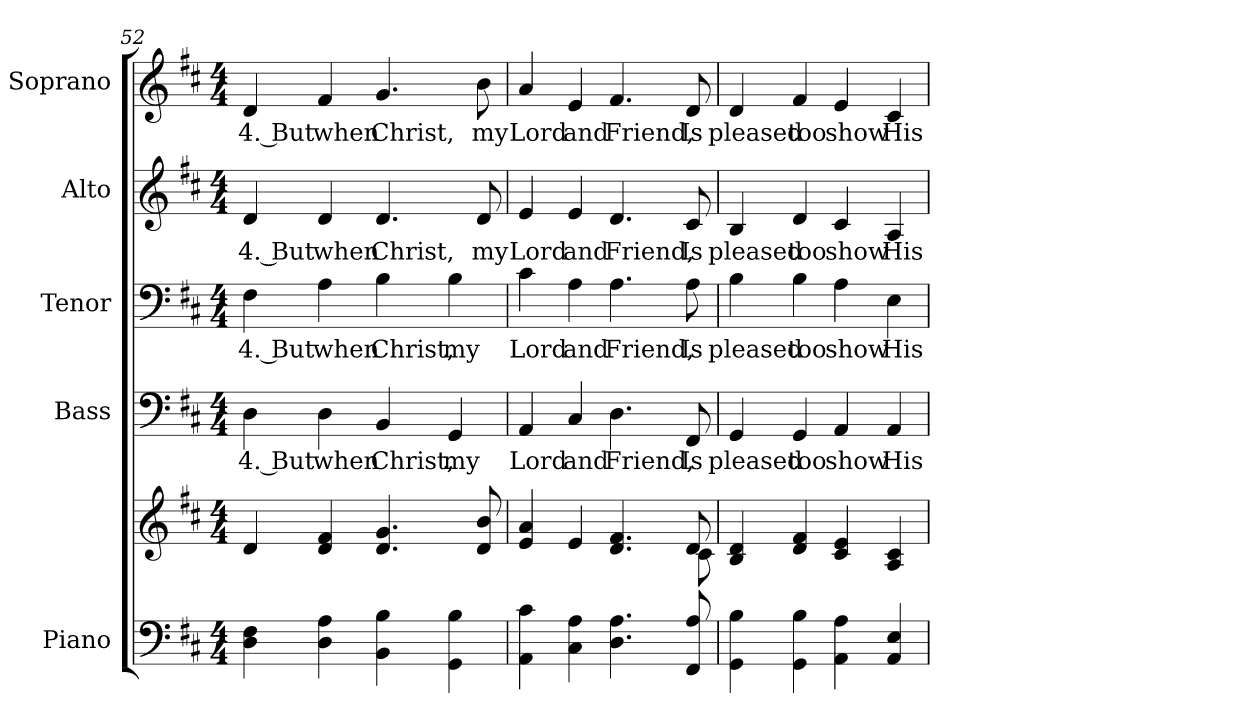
**kern	**kern	**kern	**text	**kern	**text	**kern	**text	**kern	**text
*part5	*part5	*part4	*part4	*part3	*part3	*part2	*part2	*part1	*part1
*staff6	*staff5	*staff4	*staff4	*staff3	*staff3	*staff2	*staff2	*staff1	*staff1
*I"Piano	*	*I"Bass	*	*I"Tenor	*	*I"Alto	*	*I"Soprano	*
*I'Pno.	*	*I'B.	*	*I'T.	*	*I'A.	*	*I'S.	*
*clefF4	*clefG2	*clefF4	*	*clefF4	*	*clefG2	*	*clefG2	*
*k[f#c#]	*k[f#c#]	*k[f#c#]	*	*k[f#c#]	*	*k[f#c#]	*	*k[f#c#]	*
*D:	*D:	*D:	*	*D:	*	*D:	*	*D:	*
*M4/4	*M4/4	*M4/4	*	*M4/4	*	*M4/4	*	*M4/4	*
=52	=52	=52	=52	=52	=52	=52	=52	=52	=52
!	!	!	!LO:LY:b:color=#000000	!	!	!	!	!	!
!	!	!	!	!	!LO:LY:b:color=#000000	!	!	!	!
!	!	!	!	!	!	!	!LO:LY:b:color=#000000	!	!
!	!	!	!	!	!	!	!	!	!LO:LY:b:color=#000000
4Di\ 4F#i	4di/	4Di\	4. But	4F#i\	4. But	4di/	4. But	4di/	4. But
!	!	!	!LO:LY:b:color=#000000	!	!	!	!	!	!
!	!	!	!	!	!LO:LY:b:color=#000000	!	!	!	!
!	!	!	!	!	!	!	!LO:LY:b:color=#000000	!	!
!	!	!	!	!	!	!	!	!	!LO:LY:b:color=#000000
4Di\ 4Ai	4di/ 4f#i	4Di\	when	4Ai\	when	4di/	when	4f#i/	when
!	!	!	!LO:LY:b:color=#000000	!	!	!	!	!	!
!	!	!	!	!	!LO:LY:b:color=#000000	!	!	!	!
!	!	!	!	!	!	!	!LO:LY:b:color=#000000	!	!
!	!	!	!	!	!	!	!	!	!LO:LY:b:color=#000000
4BBi\ 4Bi	4.di/ 4.gi	4BBi/	Christ,	4Bi\	Christ,	4.di/	Christ,	4.gi/	Christ,
!	!	!	!LO:LY:b:color=#000000	!	!	!	!	!	!
!	!	!	!	!	!LO:LY:b:color=#000000	!	!	!	!
4GGi\ 4Bi	.	4GGi/	my	4Bi\	my	.	.	.	.
!	!	!	!	!	!	!	!LO:LY:b:color=#000000	!	!
!	!	!	!	!	!	!	!	!	!LO:LY:b:color=#000000
.	8di/ 8bi	.	.	.	.	8di/	my	8bi\	my
!!LO:PB:g=z
=53	=53	=53	=53	=53	=53	=53	=53	=53	=53
*	*^	*	*	*	*	*	*	*	*
!	!	!	!	!LO:LY:b:color=#000000	!	!	!	!	!	!
!	!	!	!	!	!	!LO:LY:b:color=#000000	!	!	!	!
!	!	!	!	!	!	!	!	!LO:LY:b:color=#000000	!	!
!	!	!	!	!	!	!	!	!	!	!LO:LY:b:color=#000000
4AAi\ 4c#i	4ei/ 4ai	2ryy	4AAi/	Lord	4c#i\	Lord	4ei/	Lord	4ai/	Lord
!	!	!	!	!LO:LY:b:color=#000000	!	!	!	!	!	!
!	!	!	!	!	!	!LO:LY:b:color=#000000	!	!	!	!
!	!	!	!	!	!	!	!	!LO:LY:b:color=#000000	!	!
!	!	!	!	!	!	!	!	!	!	!LO:LY:b:color=#000000
4C#i\ 4Ai	4ei/	.	4C#i/	and	4Ai\	and	4ei/	and	4ei/	and
!	!	!	!	!LO:LY:b:color=#000000	!	!	!	!	!	!
!	!	!	!	!	!	!LO:LY:b:color=#000000	!	!	!	!
!	!	!	!	!	!	!	!	!LO:LY:b:color=#000000	!	!
!	!	!	!	!	!	!	!	!	!	!LO:LY:b:color=#000000
4.Di\ 4.Ai	4.di/ 4.f#i	4ryy	4.Di\	Friend,	4.Ai\	Friend,	4.di/	Friend,	4.f#i/	Friend,
.	.	8ryy	.	.	.	.	.	.	.	.
!	!	!	!	!LO:LY:b:color=#000000	!	!	!	!	!	!
!	!	!	!	!	!	!LO:LY:b:color=#000000	!	!	!	!
!	!	!	!	!	!	!	!	!LO:LY:b:color=#000000	!	!
!	!	!	!	!	!	!	!	!	!	!LO:LY:b:color=#000000
8FF#i/ 8Ai	8di/	8c#i\	8FF#i/	Is	8Ai\	Is	8c#i/	Is	8di/	Is
*	*v	*v	*	*	*	*	*	*	*	*
=54	=54	=54	=54	=54	=54	=54	=54	=54	=54
*	*^	*	*	*	*	*	*	*	*
!	!	!	!	!LO:LY:b:color=#000000	!	!	!	!	!	!
*	*v	*v	*	*	*	*	*	*	*	*
*	*^	*	*	*	*	*	*	*	*
!	!	!	!	!	!	!LO:LY:b:color=#000000	!	!	!	!
*	*v	*v	*	*	*	*	*	*	*	*
*	*^	*	*	*	*	*	*	*	*
!	!	!	!	!	!	!	!	!LO:LY:b:color=#000000	!	!
*	*v	*v	*	*	*	*	*	*	*	*
*	*^	*	*	*	*	*	*	*	*
!	!	!	!	!	!	!	!	!	!	!LO:LY:b:color=#000000
*	*v	*v	*	*	*	*	*	*	*	*
4GGi\ 4Bi	4Bi/ 4di	4GGi/	pleased	4Bi\	pleased	4Bi/	pleased	4di/	pleased
!	!	!	!LO:LY:b:color=#000000	!	!	!	!	!	!
!	!	!	!	!	!LO:LY:b:color=#000000	!	!	!	!
!	!	!	!	!	!	!	!LO:LY:b:color=#000000	!	!
!	!	!	!	!	!	!	!	!	!LO:LY:b:color=#000000
4GGi\ 4Bi	4di/ 4f#i	4GGi/	too	4Bi\	too	4di/	too	4f#i/	too
!	!	!	!LO:LY:b:color=#000000	!	!	!	!	!	!
!	!	!	!	!	!LO:LY:b:color=#000000	!	!	!	!
!	!	!	!	!	!	!	!LO:LY:b:color=#000000	!	!
!	!	!	!	!	!	!	!	!	!LO:LY:b:color=#000000
4AAi\ 4Ai	4c#i/ 4ei	4AAi/	show	4Ai\	show	4c#i/	show	4ei/	show
!	!	!	!LO:LY:b:color=#000000	!	!	!	!	!	!
!	!	!	!	!	!LO:LY:b:color=#000000	!	!	!	!
!	!	!	!	!	!	!	!LO:LY:b:color=#000000	!	!
!	!	!	!	!	!	!	!	!	!LO:LY:b:color=#000000
4AAi/ 4Ei	4Ai/ 4c#i	4AAi/	His	4Ei\	His	4Ai/	His	4c#i/	His
=	=	=	=	=	=	=	=	=	=
*-	*-	*-	*-	*-	*-	*-	*-	*-	*-
